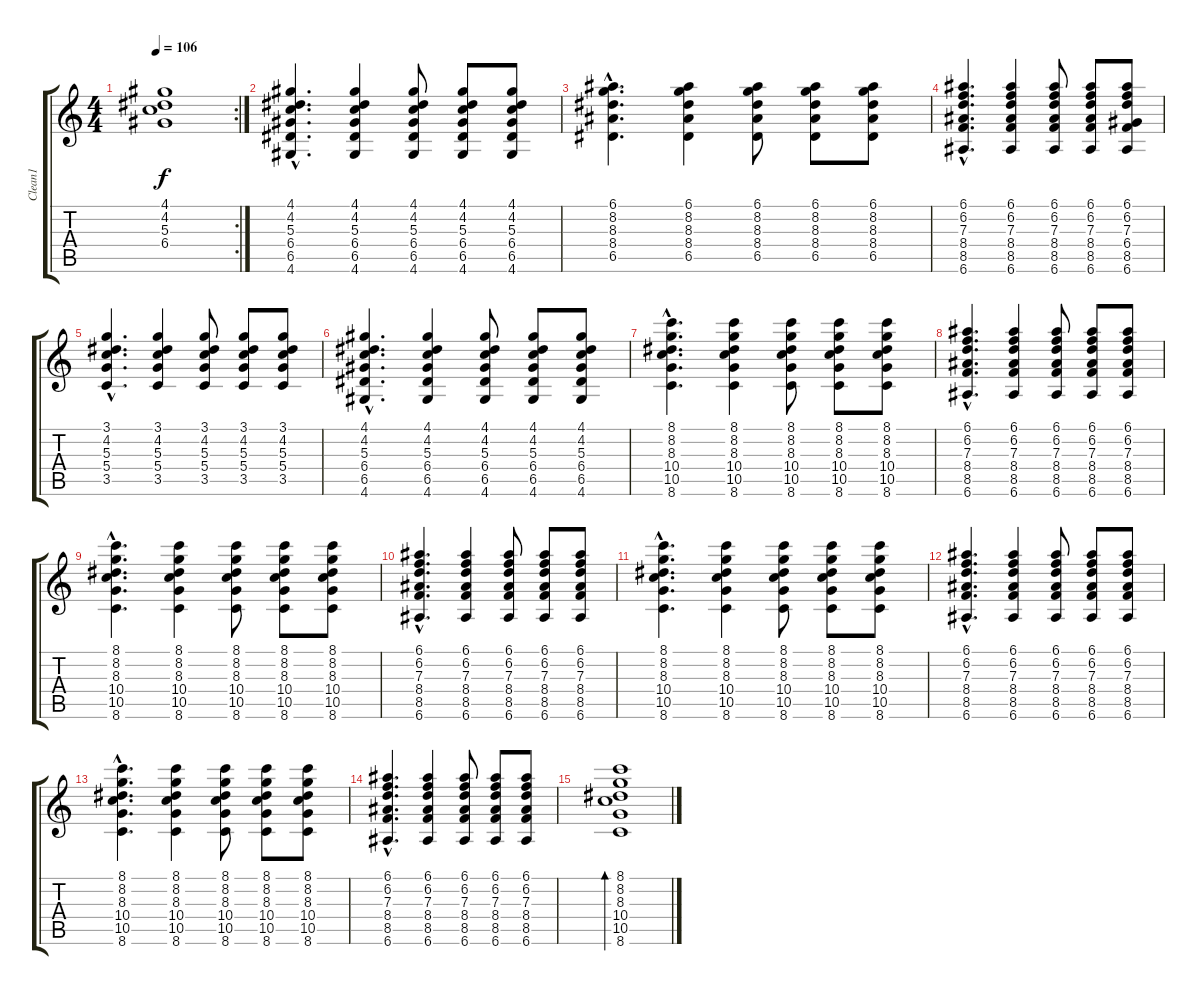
\track ("Clean1" "Clean1") {instrument acousticguitarnylon}
\staff {score tabs}
\tuning (E4 B3 G3 D3 A2 E2) {hide}
\rc 2
\ts (4 4)
\tempo 106
\clef g2
\ks c
(4.1{t} 4.2{t} 5.3{t} 6.4{t}).1{dy f} |
(4.1{hac} 4.2{hac} 5.3{hac} 6.4{hac} 6.5{hac} 4.6{hac}).4{d} (4.1 4.2 5.3 6.4 6.5 4.6).4 (4.1 4.2 5.3 6.4 6.5 4.6).8 (4.1 4.2 5.3 6.4 6.5 4.6).8 (4.1 4.2 5.3 6.4 6.5 4.6).8 |
(6.1{hac} 8.2{hac} 8.3{hac} 8.4{hac} 6.5{hac}).4{d} (6.1 8.2 8.3 8.4 6.5).4 (6.1 8.2 8.3 8.4 6.5).8 (6.1 8.2 8.3 8.4 6.5).8 (6.1 8.2 8.3 8.4 6.5).8 |
(6.1{hac} 6.2{hac} 7.3{hac} 8.4{hac} 8.5{hac} 6.6{hac}).4{d} (6.1 6.2 7.3 8.4 8.5 6.6).4 (6.1 6.2 7.3 8.4 8.5 6.6).8 (6.1 6.2 7.3 8.4 8.5 6.6).8 (6.1 6.2 7.3 6.4 8.5 6.6).8 |
(3.1{hac} 4.2{hac} 5.3{hac} 5.4{hac} 3.5{hac}).4{d} (3.1 4.2 5.3 5.4 3.5).4 (3.1 4.2 5.3 5.4 3.5).8 (3.1 4.2 5.3 5.4 3.5).8 (3.1 4.2 5.3 5.4 3.5).8 |
(4.1{hac} 4.2{hac} 5.3{hac} 6.4{hac} 6.5{hac} 4.6{hac}).4{d} (4.1 4.2 5.3 6.4 6.5 4.6).4 (4.1 4.2 5.3 6.4 6.5 4.6).8 (4.1 4.2 5.3 6.4 6.5 4.6).8 (4.1 4.2 5.3 6.4 6.5 4.6).8 |
(8.1{hac} 8.2{hac} 8.3{hac} 10.4{hac} 10.5{hac} 8.6{hac}).4{d} (8.1 8.2 8.3 10.4 10.5 8.6).4 (8.1 8.2 8.3 10.4 10.5 8.6).8 (8.1 8.2 8.3 10.4 10.5 8.6).8 (8.1 8.2 8.3 10.4 10.5 8.6).8 |
(6.1{hac} 6.2{hac} 7.3{hac} 8.4{hac} 8.5{hac} 6.6{hac}).4{d} (6.1 6.2 7.3 8.4 8.5 6.6).4 (6.1 6.2 7.3 8.4 8.5 6.6).8 (6.1 6.2 7.3 8.4 8.5 6.6).8 (6.1 6.2 7.3 8.4 8.5 6.6).8 |
(8.1{hac} 8.2{hac} 8.3{hac} 10.4{hac} 10.5{hac} 8.6{hac}).4{d} (8.1 8.2 8.3 10.4 10.5 8.6).4 (8.1 8.2 8.3 10.4 10.5 8.6).8 (8.1 8.2 8.3 10.4 10.5 8.6).8 (8.1 8.2 8.3 10.4 10.5 8.6).8 |
(6.1{hac} 6.2{hac} 7.3{hac} 8.4{hac} 8.5{hac} 6.6{hac}).4{d} (6.1 6.2 7.3 8.4 8.5 6.6).4 (6.1 6.2 7.3 8.4 8.5 6.6).8 (6.1 6.2 7.3 8.4 8.5 6.6).8 (6.1 6.2 7.3 8.4 8.5 6.6).8 |
(8.1{hac} 8.2{hac} 8.3{hac} 10.4{hac} 10.5{hac} 8.6{hac}).4{d} (8.1 8.2 8.3 10.4 10.5 8.6).4 (8.1 8.2 8.3 10.4 10.5 8.6).8 (8.1 8.2 8.3 10.4 10.5 8.6).8 (8.1 8.2 8.3 10.4 10.5 8.6).8 |
(6.1{hac} 6.2{hac} 7.3{hac} 8.4{hac} 8.5{hac} 6.6{hac}).4{d} (6.1 6.2 7.3 8.4 8.5 6.6).4 (6.1 6.2 7.3 8.4 8.5 6.6).8 (6.1 6.2 7.3 8.4 8.5 6.6).8 (6.1 6.2 7.3 8.4 8.5 6.6).8 |
(8.1{hac} 8.2{hac} 8.3{hac} 10.4{hac} 10.5{hac} 8.6{hac}).4{d} (8.1 8.2 8.3 10.4 10.5 8.6).4 (8.1 8.2 8.3 10.4 10.5 8.6).8 (8.1 8.2 8.3 10.4 10.5 8.6).8 (8.1 8.2 8.3 10.4 10.5 8.6).8 |
(6.1{hac} 6.2{hac} 7.3{hac} 8.4{hac} 8.5{hac} 6.6{hac}).4{d} (6.1 6.2 7.3 8.4 8.5 6.6).4 (6.1 6.2 7.3 8.4 8.5 6.6).8 (6.1 6.2 7.3 8.4 8.5 6.6).8 (6.1 6.2 7.3 8.4 8.5 6.6).8 |
(8.1 8.2 8.3 10.4 10.5 8.6).1{bd 120}
